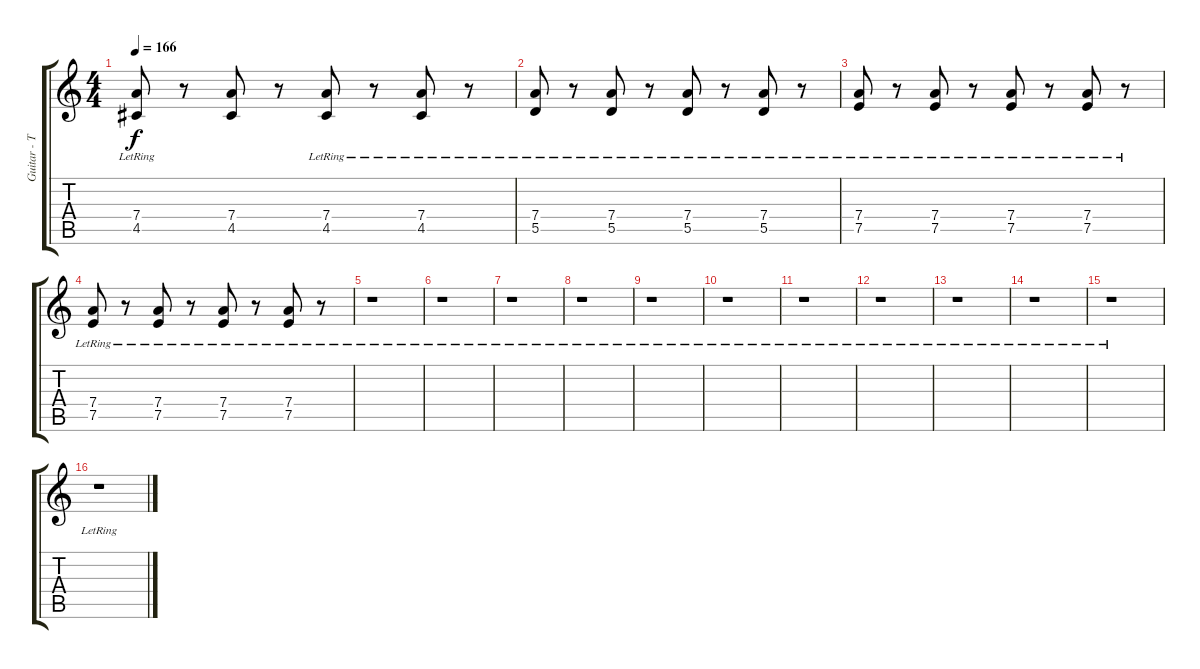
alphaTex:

\track ("Guitar - Tom DeLonge" "Guitar - T") {instrument electricguitarclean}
\staff {score tabs}
\tuning (E4 B3 G3 D3 A2 E2) {hide}
\ts (4 4)
\tempo 166
\clef g2
\ks c
(7.4{lr} 4.5{lr}).8{dy f} r.8 (7.4 4.5).8 r.8 (7.4{lr} 4.5{lr}).8 r.8 (7.4{lr} 4.5{lr}).8 r.8 |
(7.4{lr} 5.5{lr}).8 r.8 (7.4{lr} 5.5{lr}).8 r.8 (7.4{lr} 5.5{lr}).8 r.8 (7.4{lr} 5.5{lr}).8 r.8 |
(7.4{lr} 7.5{lr}).8 r.8 (7.4{lr} 7.5{lr}).8 r.8 (7.4{lr} 7.5{lr}).8 r.8 (7.4{lr} 7.5{lr}).8 r.8 |
(7.4{lr} 7.5{lr}).8 r.8 (7.4{lr} 7.5{lr}).8 r.8 (7.4{lr} 7.5{lr}).8 r.8 (7.4{lr} 7.5{lr}).8 r.8 |
r.1 |
r.1 |
r.1 |
r.1 |
r.1 |
r.1 |
r.1 |
r.1 |
r.1 |
r.1 |
r.1 |
r.1
